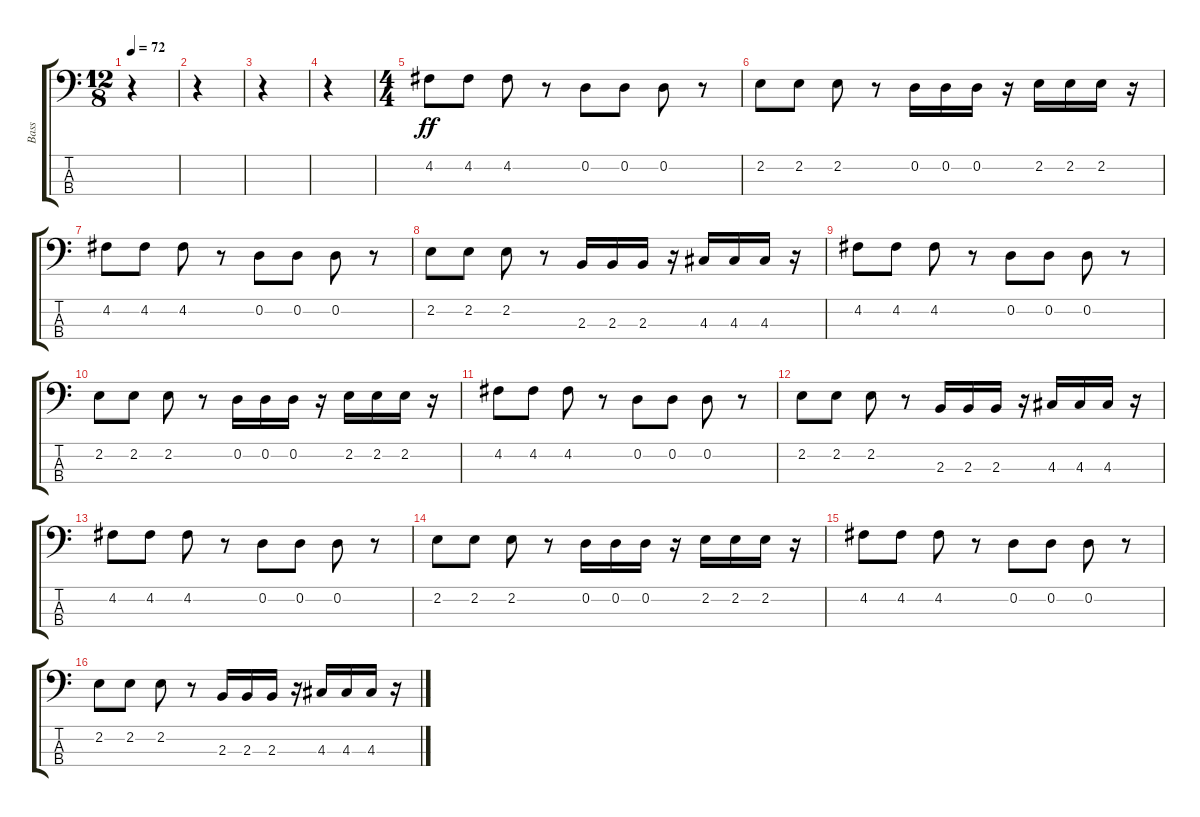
\track ("Bass" "Bass") {instrument electricbassfinger}
\staff {score tabs}
\tuning (G2 D2 A1 E1) {hide}
\ts (12 8)
\tempo 72
\clef f4
\ks c
r.4{dy ff} |
r.4 |
r.4 |
r.4 |
\ts (4 4)
4.2.8 4.2.8 4.2.8 r.8 0.2.8 0.2.8 0.2.8 r.8 |
2.2.8 2.2.8 2.2.8 r.8 0.2.16 0.2.16 0.2.16 r.16 2.2.16 2.2.16 2.2.16 r.16 |
4.2.8 4.2.8 4.2.8 r.8 0.2.8 0.2.8 0.2.8 r.8 |
2.2.8 2.2.8 2.2.8 r.8 2.3.16 2.3.16 2.3.16 r.16 4.3.16 4.3.16 4.3.16 r.16 |
4.2.8 4.2.8 4.2.8 r.8 0.2.8 0.2.8 0.2.8 r.8 |
2.2.8 2.2.8 2.2.8 r.8 0.2.16 0.2.16 0.2.16 r.16 2.2.16 2.2.16 2.2.16 r.16 |
4.2.8 4.2.8 4.2.8 r.8 0.2.8 0.2.8 0.2.8 r.8 |
2.2.8 2.2.8 2.2.8 r.8 2.3.16 2.3.16 2.3.16 r.16 4.3.16 4.3.16 4.3.16 r.16 |
4.2.8 4.2.8 4.2.8 r.8 0.2.8 0.2.8 0.2.8 r.8 |
2.2.8 2.2.8 2.2.8 r.8 0.2.16 0.2.16 0.2.16 r.16 2.2.16 2.2.16 2.2.16 r.16 |
4.2.8 4.2.8 4.2.8 r.8 0.2.8 0.2.8 0.2.8 r.8 |
2.2.8 2.2.8 2.2.8 r.8 2.3.16 2.3.16 2.3.16 r.16 4.3.16 4.3.16 4.3.16 r.16
